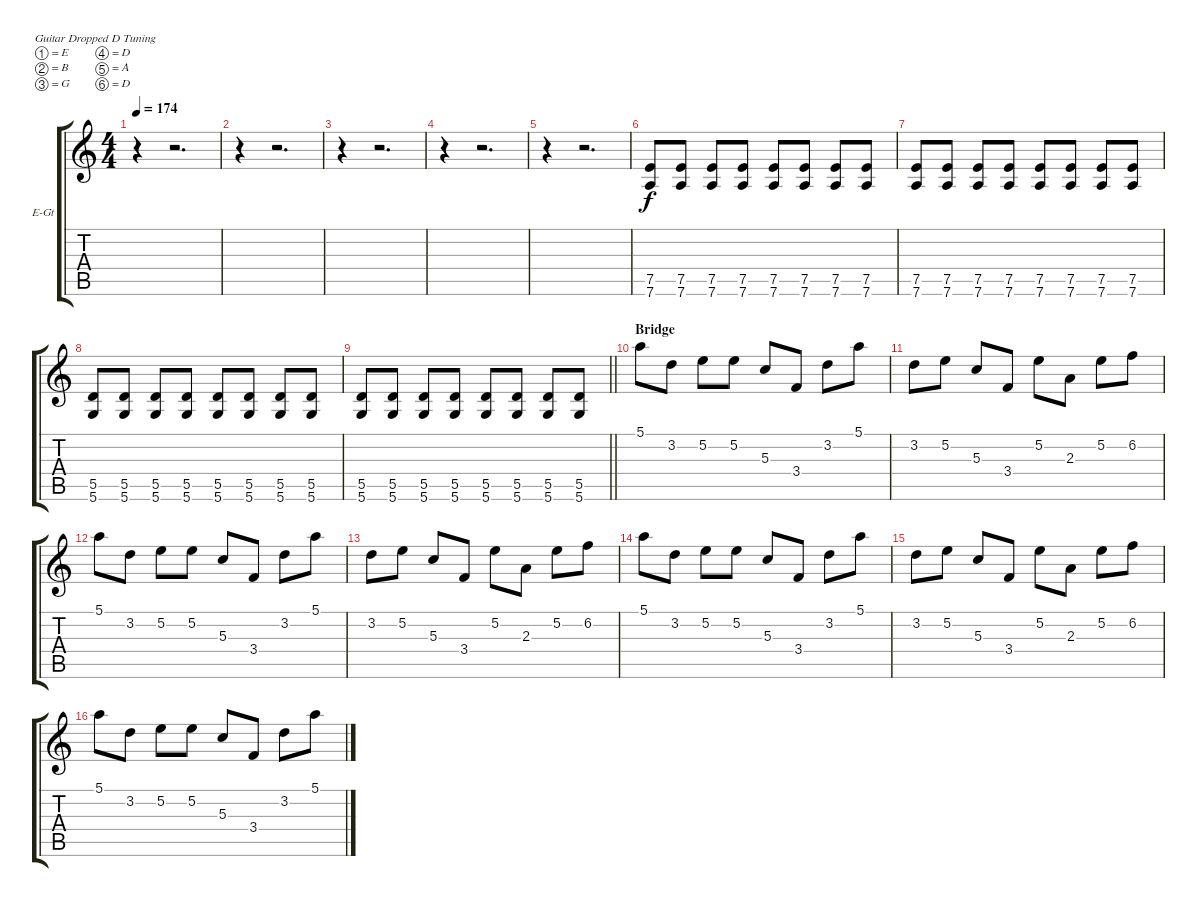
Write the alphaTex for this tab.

\bracketExtendMode groupsimilarinstruments
\firstSystemTrackNameOrientation horizontal
\otherSystemsTrackNameOrientation horizontal
\track ("Extra Guitar" "E-Gt") {instrument distortionguitar}
\staff {score tabs}
\tuning (E4 B3 G3 D3 A2 D2)
\ts (4 4)
\tempo 174
\clef g2
\ks c
r.4{dy f} r.2{d} |
r.4 r.2{d} |
r.4 r.2{d} |
r.4 r.2{d} |
r.4 r.2{d} |
(7.5 7.6).8 (7.5 7.6).8 (7.5 7.6).8 (7.5 7.6).8 (7.5 7.6).8 (7.5 7.6).8 (7.5 7.6).8 (7.5 7.6).8 |
(7.5 7.6).8 (7.5 7.6).8 (7.5 7.6).8 (7.5 7.6).8 (7.5 7.6).8 (7.5 7.6).8 (7.5 7.6).8 (7.5 7.6).8 |
(5.5 5.6).8 (5.5 5.6).8 (5.5 5.6).8 (5.5 5.6).8 (5.5 5.6).8 (5.5 5.6).8 (5.5 5.6).8 (5.5 5.6).8 |
\barLineRight lightlight
(5.5 5.6).8 (5.5 5.6).8 (5.5 5.6).8 (5.5 5.6).8 (5.5 5.6).8 (5.5 5.6).8 (5.5 5.6).8 (5.5 5.6).8 |
\section ("" "Bridge")
5.1.8 3.2.8 5.2.8 5.2.8 5.3.8 3.4.8 3.2.8 5.1.8 |
3.2.8 5.2.8 5.3.8 3.4.8 5.2.8 2.3.8 5.2.8 6.2.8 |
5.1.8 3.2.8 5.2.8 5.2.8 5.3.8 3.4.8 3.2.8 5.1.8 |
3.2.8 5.2.8 5.3.8 3.4.8 5.2.8 2.3.8 5.2.8 6.2.8 |
5.1.8 3.2.8 5.2.8 5.2.8 5.3.8 3.4.8 3.2.8 5.1.8 |
3.2.8 5.2.8 5.3.8 3.4.8 5.2.8 2.3.8 5.2.8 6.2.8 |
5.1.8 3.2.8 5.2.8 5.2.8 5.3.8 3.4.8 3.2.8 5.1.8
